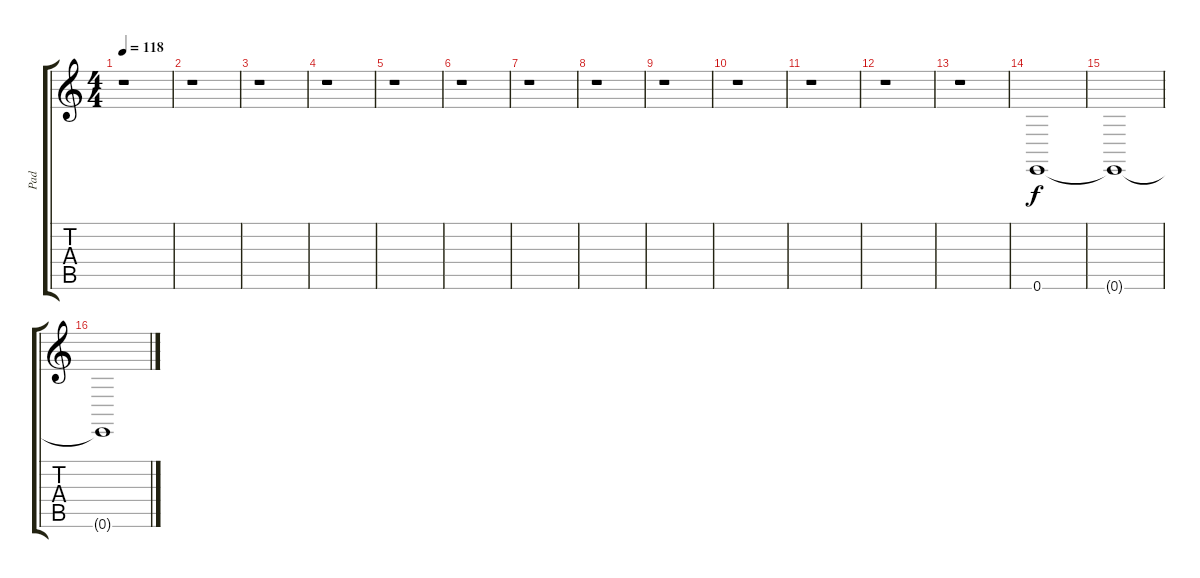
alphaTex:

\track ("Pad" "Pad") {instrument pad2warm}
\staff {score tabs}
\tuning (E4 B3 G3 D3 A2 E2) {hide}
\ts (4 4)
\tempo 118
\clef g2
\ks c
r.1{dy f} |
r.1 |
r.1 |
r.1 |
r.1 |
r.1 |
r.1 |
r.1 |
r.1 |
r.1 |
r.1 |
r.1 |
r.1 |
0.6.1 |
0.6{t}.1 |
0.6{t}.1
